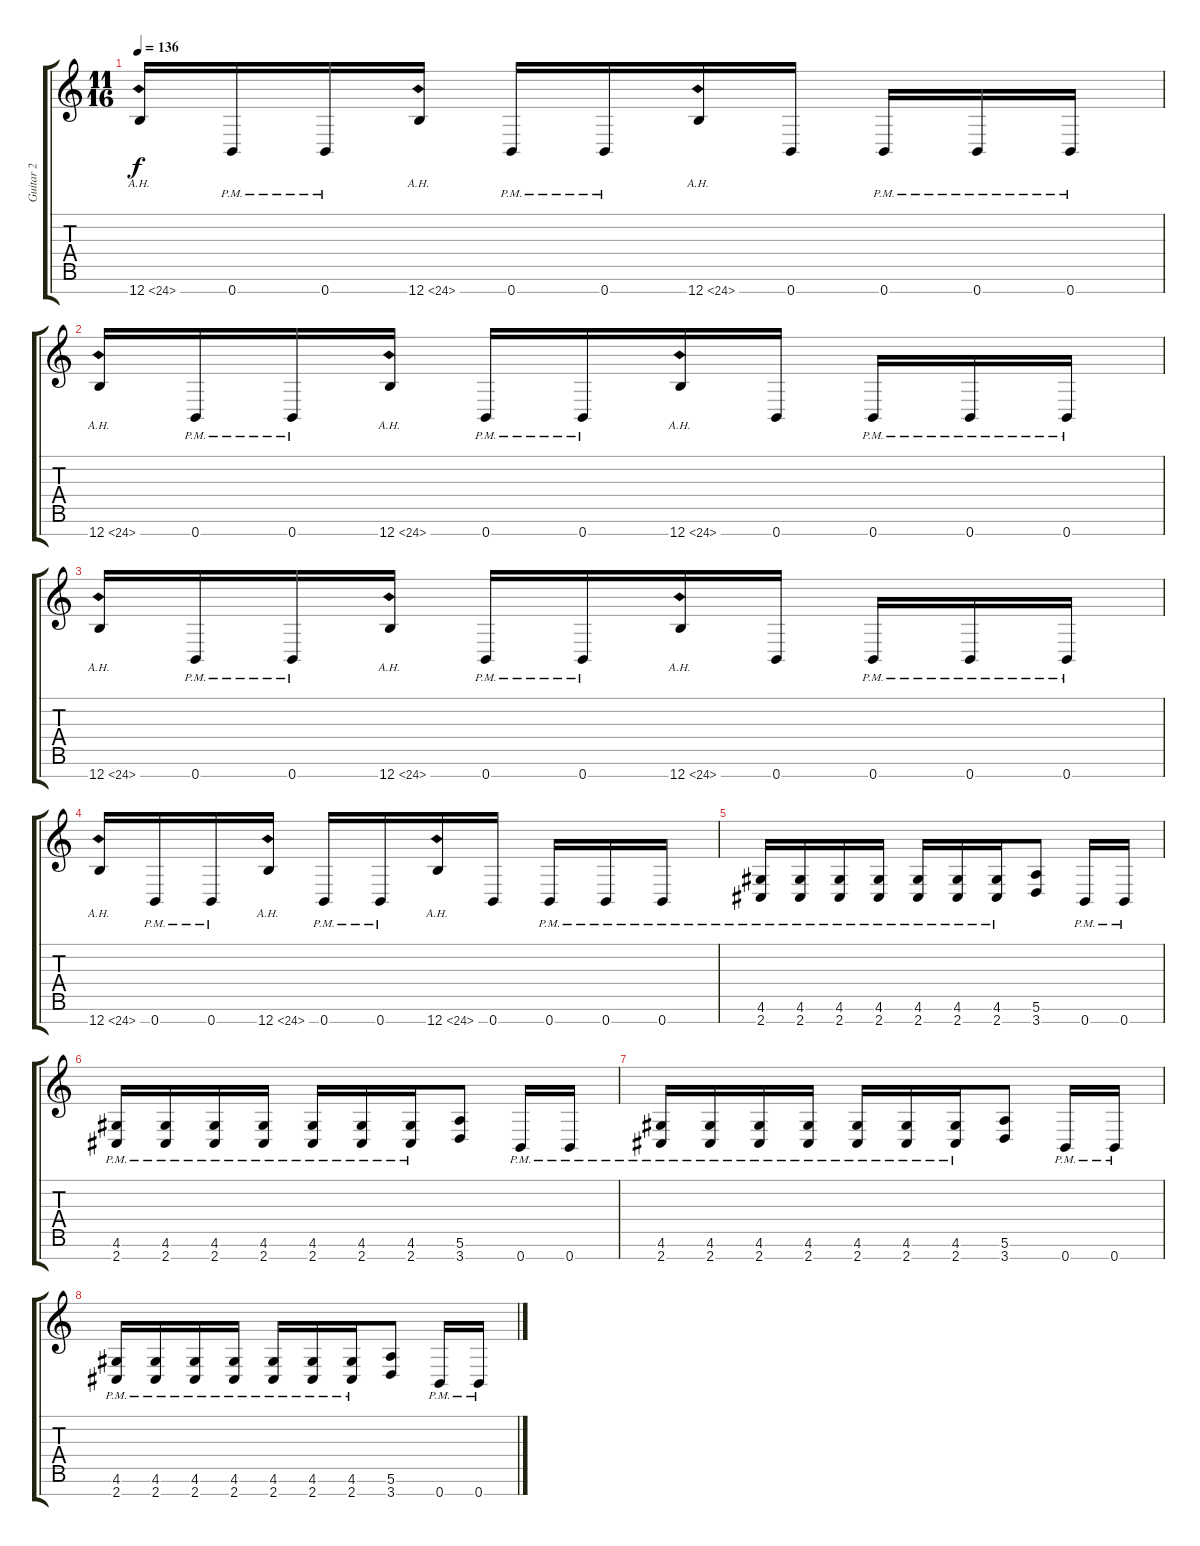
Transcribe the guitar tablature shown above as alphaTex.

\track ("Guitar 2" "Guitar 2") {instrument distortionguitar}
\staff {score tabs}
\tuning (E4 B3 G3 D3 A2 E2 B1) {hide}
\ts (11 16)
\tempo 136
\clef g2
\ks c
12.7{ah 12}.16{dy f} 0.7{pm}.16 0.7{pm}.16 12.7{ah 12}.16 0.7{pm}.16 0.7{pm}.16 12.7{ah 12}.16 0.7.16 0.7{pm}.16 0.7{pm}.16 0.7{pm}.16 |
12.7{ah 12}.16 0.7{pm}.16 0.7{pm}.16 12.7{ah 12}.16 0.7{pm}.16 0.7{pm}.16 12.7{ah 12}.16 0.7.16 0.7{pm}.16 0.7{pm}.16 0.7{pm}.16 |
12.7{ah 12}.16 0.7{pm}.16 0.7{pm}.16 12.7{ah 12}.16 0.7{pm}.16 0.7{pm}.16 12.7{ah 12}.16 0.7.16 0.7{pm}.16 0.7{pm}.16 0.7{pm}.16 |
12.7{ah 12}.16 0.7{pm}.16 0.7{pm}.16 12.7{ah 12}.16 0.7{pm}.16 0.7{pm}.16 12.7{ah 12}.16 0.7.16 0.7{pm}.16 0.7{pm}.16 0.7{pm}.16 |
(4.6{pm} 2.7{pm}).16 (4.6{pm} 2.7{pm}).16 (4.6{pm} 2.7{pm}).16 (4.6{pm} 2.7{pm}).16 (4.6{pm} 2.7{pm}).16 (4.6{pm} 2.7{pm}).16 (4.6{pm} 2.7{pm}).16 (5.6 3.7).8 0.7{pm}.16 0.7{pm}.16 |
(4.6{pm} 2.7{pm}).16 (4.6{pm} 2.7{pm}).16 (4.6{pm} 2.7{pm}).16 (4.6{pm} 2.7{pm}).16 (4.6{pm} 2.7{pm}).16 (4.6{pm} 2.7{pm}).16 (4.6{pm} 2.7{pm}).16 (5.6 3.7).8 0.7{pm}.16 0.7{pm}.16 |
(4.6{pm} 2.7{pm}).16 (4.6{pm} 2.7{pm}).16 (4.6{pm} 2.7{pm}).16 (4.6{pm} 2.7{pm}).16 (4.6{pm} 2.7{pm}).16 (4.6{pm} 2.7{pm}).16 (4.6{pm} 2.7{pm}).16 (5.6 3.7).8 0.7{pm}.16 0.7{pm}.16 |
(4.6{pm} 2.7{pm}).16 (4.6{pm} 2.7{pm}).16 (4.6{pm} 2.7{pm}).16 (4.6{pm} 2.7{pm}).16 (4.6{pm} 2.7{pm}).16 (4.6{pm} 2.7{pm}).16 (4.6{pm} 2.7{pm}).16 (5.6 3.7).8 0.7{pm}.16 0.7{pm}.16
